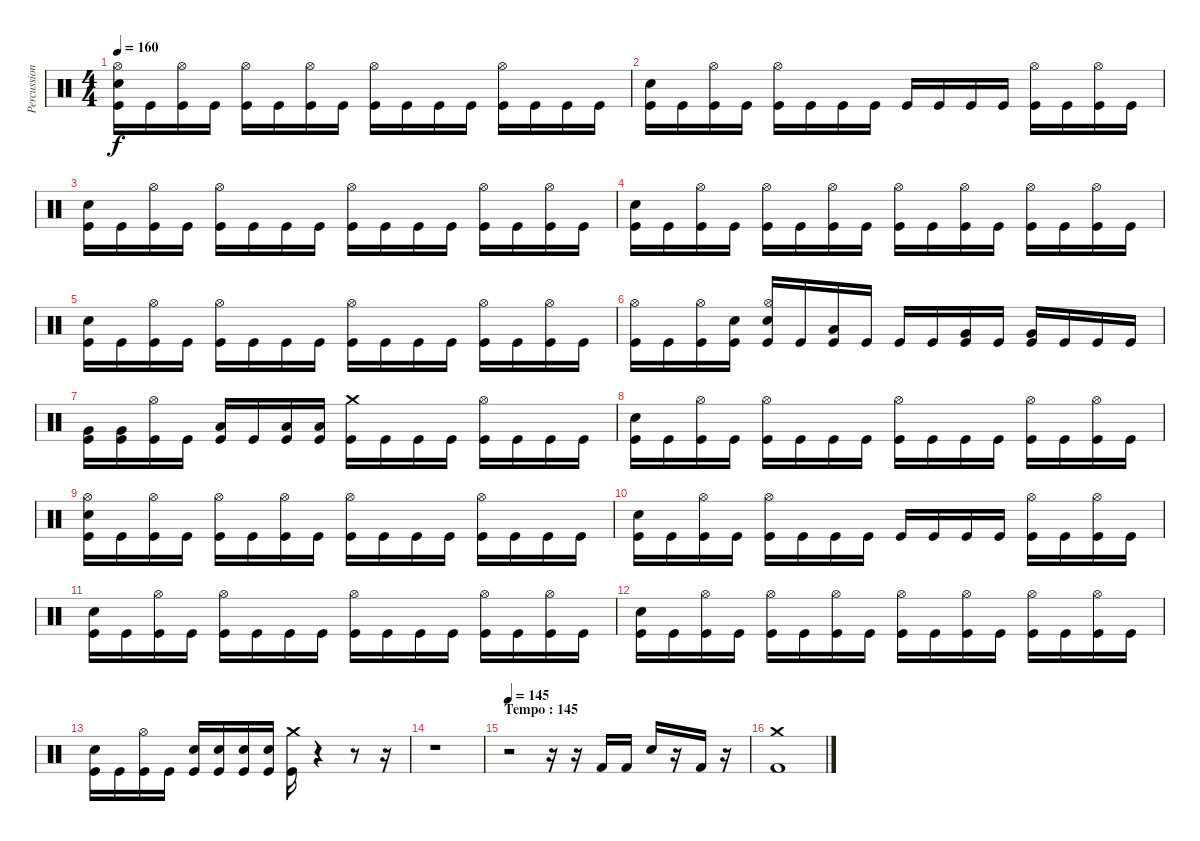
\track ("Percussion" "Percussion") {instrument percussion}
\staff {score}
\articulation defaults
\ts (4 4)
\tempo 160
\clef neutral
\ks c
("Snare (hit) 2" "Hi-Hat (open)" "Kick (hit)").16{dy f} "Kick (hit)".16 ("Hi-Hat (open)" "Kick (hit)").16 "Kick (hit)".16 ("Hi-Hat (open)" "Kick (hit)").16 "Kick (hit)".16 ("Hi-Hat (open)" "Kick (hit)").16 "Kick (hit)".16 ("Hi-Hat (open)" "Kick (hit)").16 "Kick (hit)".16 "Kick (hit)".16 "Kick (hit)".16 ("Hi-Hat (open)" "Kick (hit)").16 "Kick (hit)".16 "Kick (hit)".16 "Kick (hit)".16 |
("Snare (hit) 2" "Kick (hit)").16 "Kick (hit)".16 ("Hi-Hat (open)" "Kick (hit)").16 "Kick (hit)".16 ("Hi-Hat (open)" "Kick (hit)").16 "Kick (hit)".16 "Kick (hit)".16 "Kick (hit)".16 "Kick (hit)".16 "Kick (hit)".16 "Kick (hit)".16 "Kick (hit)".16 ("Hi-Hat (open)" "Kick (hit)").16 "Kick (hit)".16 ("Hi-Hat (open)" "Kick (hit)").16 "Kick (hit)".16 |
("Snare (hit) 2" "Kick (hit)").16 "Kick (hit)".16 ("Hi-Hat (open)" "Kick (hit)").16 "Kick (hit)".16 ("Hi-Hat (open)" "Kick (hit)").16 "Kick (hit)".16 "Kick (hit)".16 "Kick (hit)".16 ("Hi-Hat (open)" "Kick (hit)").16 "Kick (hit)".16 "Kick (hit)".16 "Kick (hit)".16 ("Hi-Hat (open)" "Kick (hit)").16 "Kick (hit)".16 ("Hi-Hat (open)" "Kick (hit)").16 "Kick (hit)".16 |
("Snare (hit) 2" "Kick (hit)").16 "Kick (hit)".16 ("Hi-Hat (open)" "Kick (hit)").16 "Kick (hit)".16 ("Hi-Hat (open)" "Kick (hit)").16 "Kick (hit)".16 ("Hi-Hat (open)" "Kick (hit)").16 "Kick (hit)".16 ("Hi-Hat (open)" "Kick (hit)").16 "Kick (hit)".16 ("Hi-Hat (open)" "Kick (hit)").16 "Kick (hit)".16 ("Hi-Hat (open)" "Kick (hit)").16 "Kick (hit)".16 ("Hi-Hat (open)" "Kick (hit)").16 "Kick (hit)".16 |
("Snare (hit) 2" "Kick (hit)").16 "Kick (hit)".16 ("Hi-Hat (open)" "Kick (hit)").16 "Kick (hit)".16 ("Hi-Hat (open)" "Kick (hit)").16 "Kick (hit)".16 "Kick (hit)".16 "Kick (hit)".16 ("Hi-Hat (open)" "Kick (hit)").16 "Kick (hit)".16 "Kick (hit)".16 "Kick (hit)".16 ("Hi-Hat (open)" "Kick (hit)").16 "Kick (hit)".16 ("Hi-Hat (open)" "Kick (hit)").16 "Kick (hit)".16 |
("Hi-Hat (open)" "Kick (hit)").16 "Kick (hit)".16 ("Hi-Hat (open)" "Kick (hit)").16 ("Snare (hit) 2" "Kick (hit)").16 ("Snare (hit) 2" "Hi-Hat (open)" "Kick (hit)").16 "Kick (hit)".16 ("Low Tom (hit)" "Kick (hit)").16 "Kick (hit)".16 "Kick (hit)".16 "Kick (hit)".16 ("Very Low Tom (hit)" "Kick (hit)").16 "Kick (hit)".16 ("Very Low Tom (hit)" "Kick (hit)").16 "Kick (hit)".16 "Kick (hit)".16 "Kick (hit)".16 |
("Very Low Tom (hit)" "Kick (hit)").16 ("Very Low Tom (hit)" "Kick (hit)").16 ("Hi-Hat (open)" "Kick (hit)").16 "Kick (hit)".16 ("Low Floor Tom (hit)" "Kick (hit)").16 "Kick (hit)".16 ("Low Floor Tom (hit)" "Kick (hit)").16 ("Low Floor Tom (hit)" "Kick (hit)").16 ("Crash medium (hit)" "Kick (hit)").16 "Kick (hit)".16 "Kick (hit)".16 "Kick (hit)".16 ("Hi-Hat (open)" "Kick (hit)").16 "Kick (hit)".16 "Kick (hit)".16 "Kick (hit)".16 |
("Snare (hit) 2" "Kick (hit)").16 "Kick (hit)".16 ("Hi-Hat (open)" "Kick (hit)").16 "Kick (hit)".16 ("Hi-Hat (open)" "Kick (hit)").16 "Kick (hit)".16 "Kick (hit)".16 "Kick (hit)".16 ("Hi-Hat (open)" "Kick (hit)").16 "Kick (hit)".16 "Kick (hit)".16 "Kick (hit)".16 ("Hi-Hat (open)" "Kick (hit)").16 "Kick (hit)".16 ("Hi-Hat (open)" "Kick (hit)").16 "Kick (hit)".16 |
("Snare (hit) 2" "Hi-Hat (open)" "Kick (hit)").16 "Kick (hit)".16 ("Hi-Hat (open)" "Kick (hit)").16 "Kick (hit)".16 ("Hi-Hat (open)" "Kick (hit)").16 "Kick (hit)".16 ("Hi-Hat (open)" "Kick (hit)").16 "Kick (hit)".16 ("Hi-Hat (open)" "Kick (hit)").16 "Kick (hit)".16 "Kick (hit)".16 "Kick (hit)".16 ("Hi-Hat (open)" "Kick (hit)").16 "Kick (hit)".16 "Kick (hit)".16 "Kick (hit)".16 |
("Snare (hit) 2" "Kick (hit)").16 "Kick (hit)".16 ("Hi-Hat (open)" "Kick (hit)").16 "Kick (hit)".16 ("Hi-Hat (open)" "Kick (hit)").16 "Kick (hit)".16 "Kick (hit)".16 "Kick (hit)".16 "Kick (hit)".16 "Kick (hit)".16 "Kick (hit)".16 "Kick (hit)".16 ("Hi-Hat (open)" "Kick (hit)").16 "Kick (hit)".16 ("Hi-Hat (open)" "Kick (hit)").16 "Kick (hit)".16 |
("Snare (hit) 2" "Kick (hit)").16 "Kick (hit)".16 ("Hi-Hat (open)" "Kick (hit)").16 "Kick (hit)".16 ("Hi-Hat (open)" "Kick (hit)").16 "Kick (hit)".16 "Kick (hit)".16 "Kick (hit)".16 ("Hi-Hat (open)" "Kick (hit)").16 "Kick (hit)".16 "Kick (hit)".16 "Kick (hit)".16 ("Hi-Hat (open)" "Kick (hit)").16 "Kick (hit)".16 ("Hi-Hat (open)" "Kick (hit)").16 "Kick (hit)".16 |
("Snare (hit) 2" "Kick (hit)").16 "Kick (hit)".16 ("Hi-Hat (open)" "Kick (hit)").16 "Kick (hit)".16 ("Hi-Hat (open)" "Kick (hit)").16 "Kick (hit)".16 ("Hi-Hat (open)" "Kick (hit)").16 "Kick (hit)".16 ("Hi-Hat (open)" "Kick (hit)").16 "Kick (hit)".16 ("Hi-Hat (open)" "Kick (hit)").16 "Kick (hit)".16 ("Hi-Hat (open)" "Kick (hit)").16 "Kick (hit)".16 ("Hi-Hat (open)" "Kick (hit)").16 "Kick (hit)".16 |
("Snare (hit) 2" "Kick (hit)").16 "Kick (hit)".16 ("Hi-Hat (open)" "Kick (hit)").16 "Kick (hit)".16 ("Snare (hit) 2" "Kick (hit)").16 ("Snare (hit) 2" "Kick (hit)").16 ("Snare (hit) 2" "Kick (hit)").16 ("Snare (hit) 2" "Kick (hit)").16 ("Crash medium (hit)" "Kick (hit)").16 r.4{volume 0} r.8 r.16 |
r.1{volume 14} |
\section ("" "Tempo : 145")
\tempo 145
r.2 r.16 r.16 "Kick (hit) 2".16 "Kick (hit) 2".16 "Snare (hit) 2".16 r.16 "Kick (hit) 2".16 r.16 |
("Crash medium (hit)" "Kick (hit) 2").1
